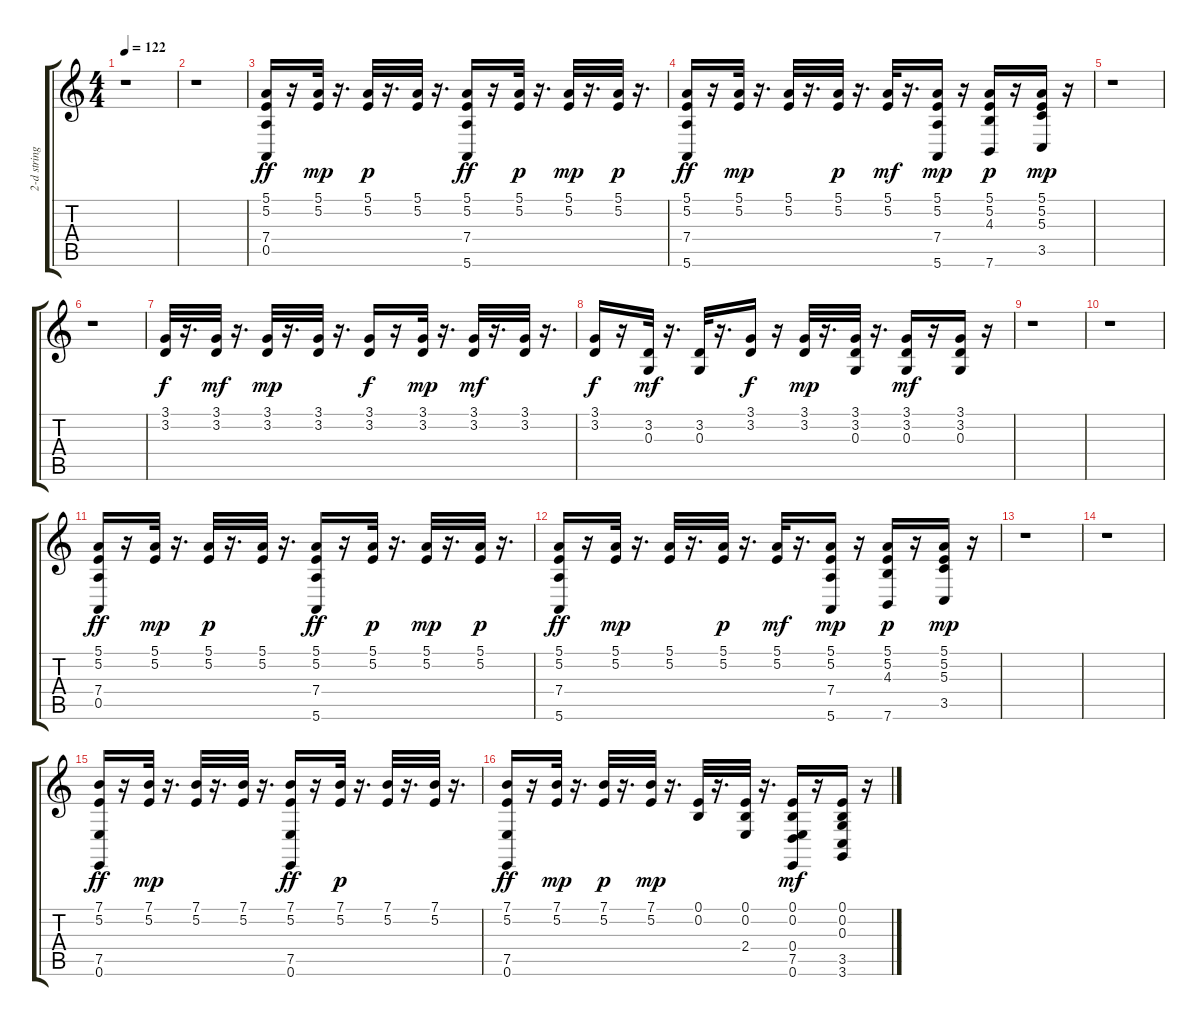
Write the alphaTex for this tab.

\track ("2-d strings" "2-d string") {instrument stringensemble1}
\staff {score tabs}
\tuning (E4 B3 G3 D3 A2 E2) {hide}
\ts (4 4)
\tempo 122
\clef g2
\ks c
r.1{dy ff} |
r.1 |
(5.1 5.2 7.4 0.5).16 r.16 (5.1 5.2).32{dy mp} r.16{d} (5.1 5.2).32{dy p} r.16{d} (5.1 5.2).32 r.16{d} (5.1 5.2 7.4 5.6).16{dy ff} r.16 (5.1 5.2).32{dy p} r.16{d} (5.1 5.2).32{dy mp} r.16{d} (5.1 5.2).32{dy p} r.16{d} |
(5.1 5.2 7.4 5.6).16{dy ff} r.16 (5.1 5.2).32{dy mp} r.16{d} (5.1 5.2).32 r.16{d} (5.1 5.2).32{dy p} r.16{d} (5.1 5.2).32{dy mf} r.16{d} (5.1 5.2 7.4 5.6).16{dy mp} r.16 (5.1 5.2 4.3 7.6).16{dy p} r.16 (5.1 5.2 5.3 3.5).16{dy mp} r.16 |
r.1 |
r.1 |
(3.1 3.2).32{dy f} r.16{d} (3.1 3.2).32{dy mf} r.16{d} (3.1 3.2).32{dy mp} r.16{d} (3.1 3.2).32 r.16{d} (3.1 3.2).16{dy f} r.16 (3.1 3.2).32{dy mp} r.16{d} (3.1 3.2).32{dy mf} r.16{d} (3.1 3.2).32 r.16{d} |
(3.1 3.2).16{dy f} r.16 (3.2 0.3).32{dy mf} r.16{d} (3.2 0.3).32 r.16{d} (3.1 3.2).16{dy f} r.16 (3.1 3.2).32{dy mp} r.16{d} (3.1 3.2 0.3).32 r.16{d} (3.1 3.2 0.3).16{dy mf} r.16 (3.1 3.2 0.3).16 r.16 |
r.1 |
r.1 |
(5.1 5.2 7.4 0.5).16{dy ff} r.16 (5.1 5.2).32{dy mp} r.16{d} (5.1 5.2).32{dy p} r.16{d} (5.1 5.2).32 r.16{d} (5.1 5.2 7.4 5.6).16{dy ff} r.16 (5.1 5.2).32{dy p} r.16{d} (5.1 5.2).32{dy mp} r.16{d} (5.1 5.2).32{dy p} r.16{d} |
(5.1 5.2 7.4 5.6).16{dy ff} r.16 (5.1 5.2).32{dy mp} r.16{d} (5.1 5.2).32 r.16{d} (5.1 5.2).32{dy p} r.16{d} (5.1 5.2).32{dy mf} r.16{d} (5.1 5.2 7.4 5.6).16{dy mp} r.16 (5.1 5.2 4.3 7.6).16{dy p} r.16 (5.1 5.2 5.3 3.5).16{dy mp} r.16 |
r.1 |
r.1 |
(7.1 5.2 7.5 0.6).16{dy ff} r.16 (7.1 5.2).32{dy mp} r.16{d} (7.1 5.2).32 r.16{d} (7.1 5.2).32 r.16{d} (7.1 5.2 7.5 0.6).16{dy ff} r.16 (7.1 5.2).32{dy p} r.16{d} (7.1 5.2).32 r.16{d} (7.1 5.2).32 r.16{d} |
(7.1 5.2 7.5 0.6).16{dy ff} r.16 (7.1 5.2).32{dy mp} r.16{d} (7.1 5.2).32{dy p} r.16{d} (7.1 5.2).32{dy mp} r.16{d} (0.1 0.2).32 r.16{d} (0.1 0.2 2.4).32 r.16{d} (0.1 0.2 0.4 7.5 0.6).16{dy mf} r.16 (0.1 0.2 0.3 3.5 3.6).16 r.16
